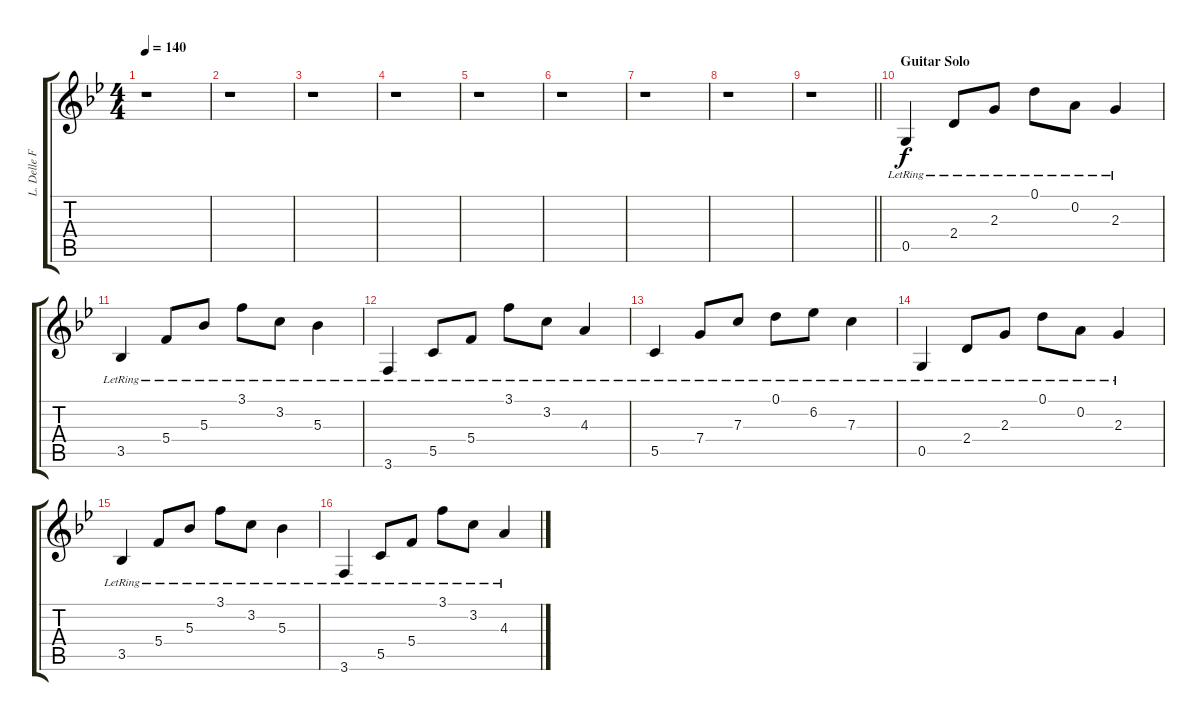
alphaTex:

\track ("L. Delle Fave (Clean Guitar R)" "L. Delle F") {instrument electricguitarclean}
\staff {score tabs}
\tuning (D4 A3 F3 C3 G2 D2) {hide}
\ts (4 4)
\tempo 140
\clef g2
\ks gminor
r.1{dy f} |
r.1 |
r.1 |
r.1 |
r.1 |
r.1 |
r.1 |
r.1 |
\barLineRight lightlight
r.1 |
\section ("" "Guitar Solo")
0.5{lr}.4 2.4{lr}.8 2.3{lr}.8 0.1{lr}.8 0.2{lr}.8 2.3{lr}.4 |
3.5{lr}.4 5.4{lr}.8 5.3{lr}.8 3.1{lr}.8 3.2{lr}.8 5.3{lr}.4 |
3.6{lr}.4 5.5{lr}.8 5.4{lr}.8 3.1{lr}.8 3.2{lr}.8 4.3{lr}.4 |
5.5{lr}.4 7.4{lr}.8 7.3{lr}.8 0.1{lr}.8 6.2{lr}.8 7.3{lr}.4 |
0.5{lr}.4 2.4{lr}.8 2.3{lr}.8 0.1{lr}.8 0.2{lr}.8 2.3{lr}.4 |
3.5{lr}.4 5.4{lr}.8 5.3{lr}.8 3.1{lr}.8 3.2{lr}.8 5.3{lr}.4 |
3.6{lr}.4 5.5{lr}.8 5.4{lr}.8 3.1{lr}.8 3.2{lr}.8 4.3{lr}.4
